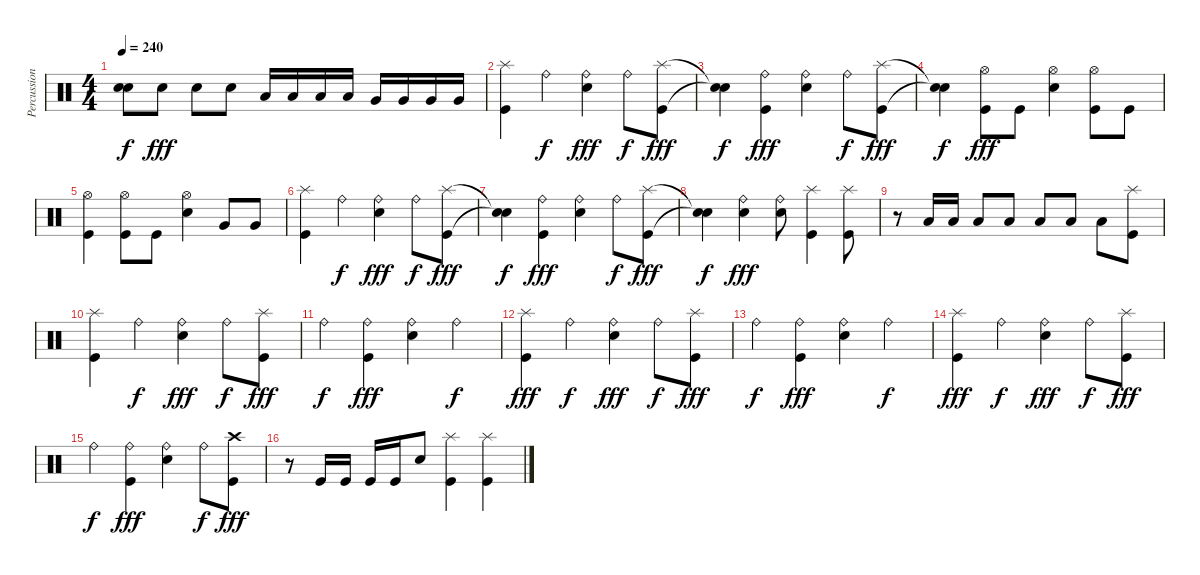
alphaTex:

\track ("Percussions" "Percussion") {instrument percussion}
\staff {score}
\articulation defaults
\ts (4 4)
\tempo 240
\clef neutral
\ks c
("Snare (hit)"{t} "Snare (hit)"{t}).8{dy f} "Electric Snare (hit)".8{dy fff} "Electric Snare (hit)".8 "Electric Snare (hit)".8 "Low Tom (hit)".16 "Low Tom (hit)".16 "Low Tom (hit)".16 "Low Tom (hit)".16 "Very Low Tom (hit)".16 "Very Low Tom (hit)".16 "Very Low Tom (hit)".16 "Very Low Tom (hit)".16 |
("Kick (hit)" "Splash (hit)").4 "Ride (bell)".4{dy f} ("Electric Snare (hit)" "Ride (bell)").4{dy fff} "Ride (bell)".8{dy f} ("Kick (hit)" "Splash (hit)").8{dy fff} |
("Snare (hit)"{t} "Snare (hit)"{t}).4{dy f} ("Kick (hit)" "Ride (bell)").4{dy fff} ("Electric Snare (hit)" "Ride (bell)").4 "Ride (bell)".8{dy f} ("Kick (hit)" "Splash (hit)").8{dy fff} |
("Snare (hit)"{t} "Snare (hit)"{t}).4{dy f} ("Kick (hit)" "Hi-Hat (open)").8{dy fff} "Kick (hit)".8 ("Electric Snare (hit)" "Hi-Hat (open)").4 ("Kick (hit)" "Hi-Hat (open)").8 "Kick (hit)".8 |
("Kick (hit)" "Hi-Hat (open)").4 ("Kick (hit)" "Hi-Hat (open)").8 "Kick (hit)".8 ("Electric Snare (hit)" "Hi-Hat (open)").4 "Very Low Tom (hit)".8 "Very Low Tom (hit)".8 |
("Kick (hit)" "Splash (hit)").4 "Ride (bell)".4{dy f} ("Electric Snare (hit)" "Ride (bell)").4{dy fff} "Ride (bell)".8{dy f} ("Kick (hit)" "Splash (hit)").8{dy fff} |
("Snare (hit)"{t} "Snare (hit)"{t}).4{dy f} ("Kick (hit)" "Ride (bell)").4{dy fff} ("Electric Snare (hit)" "Ride (bell)").4 "Ride (bell)".8{dy f} ("Kick (hit)" "Splash (hit)").8{dy fff} |
("Snare (hit)"{t} "Snare (hit)"{t}).4{dy f} ("Electric Snare (hit)" "Ride (bell)").4{dy fff} ("Electric Snare (hit)" "Ride (bell)").8 ("Kick (hit)" "Splash (hit)").4 ("Kick (hit)" "Splash (hit)").8 |
r.8 "Low Tom (hit)".16 "Low Tom (hit)".16 "Low Tom (hit)".8 "Low Tom (hit)".8 "Low Tom (hit)".8 "Low Floor Tom (hit)".8 "Low Floor Tom (hit)".8 ("Kick (hit)" "Splash (hit)").8 |
("Kick (hit)" "Splash (hit)").4 "Ride (bell)".4{dy f} ("Electric Snare (hit)" "Ride (bell)").4{dy fff} "Ride (bell)".8{dy f} ("Kick (hit)" "Splash (hit)").8{dy fff} |
"Ride (bell)".4{dy f} ("Kick (hit)" "Ride (bell)").4{dy fff} ("Electric Snare (hit)" "Ride (bell)").4 "Ride (bell)".4{dy f} |
("Kick (hit)" "Splash (hit)").4{dy fff} "Ride (bell)".4{dy f} ("Electric Snare (hit)" "Ride (bell)").4{dy fff} "Ride (bell)".8{dy f} ("Kick (hit)" "Splash (hit)").8{dy fff} |
"Ride (bell)".4{dy f} ("Kick (hit)" "Ride (bell)").4{dy fff} ("Electric Snare (hit)" "Ride (bell)").4 "Ride (bell)".4{dy f} |
("Kick (hit)" "Splash (hit)").4{dy fff} "Ride (bell)".4{dy f} ("Electric Snare (hit)" "Ride (bell)").4{dy fff} "Ride (bell)".8{dy f} ("Kick (hit)" "Splash (hit)").8{dy fff} |
"Ride (bell)".4{dy f} ("Kick (hit)" "Ride (bell)").4{dy fff} ("Electric Snare (hit)" "Ride (bell)").4 "Ride (bell)".8{dy f} ("Kick (hit)" "Crash high (hit)").8{dy fff} |
r.8 "Kick (hit)".16 "Kick (hit)".16 "Kick (hit)".16 "Kick (hit)".16 "Electric Snare (hit)".8 ("Kick (hit)" "Splash (hit)").4 ("Kick (hit)" "Splash (hit)").4
